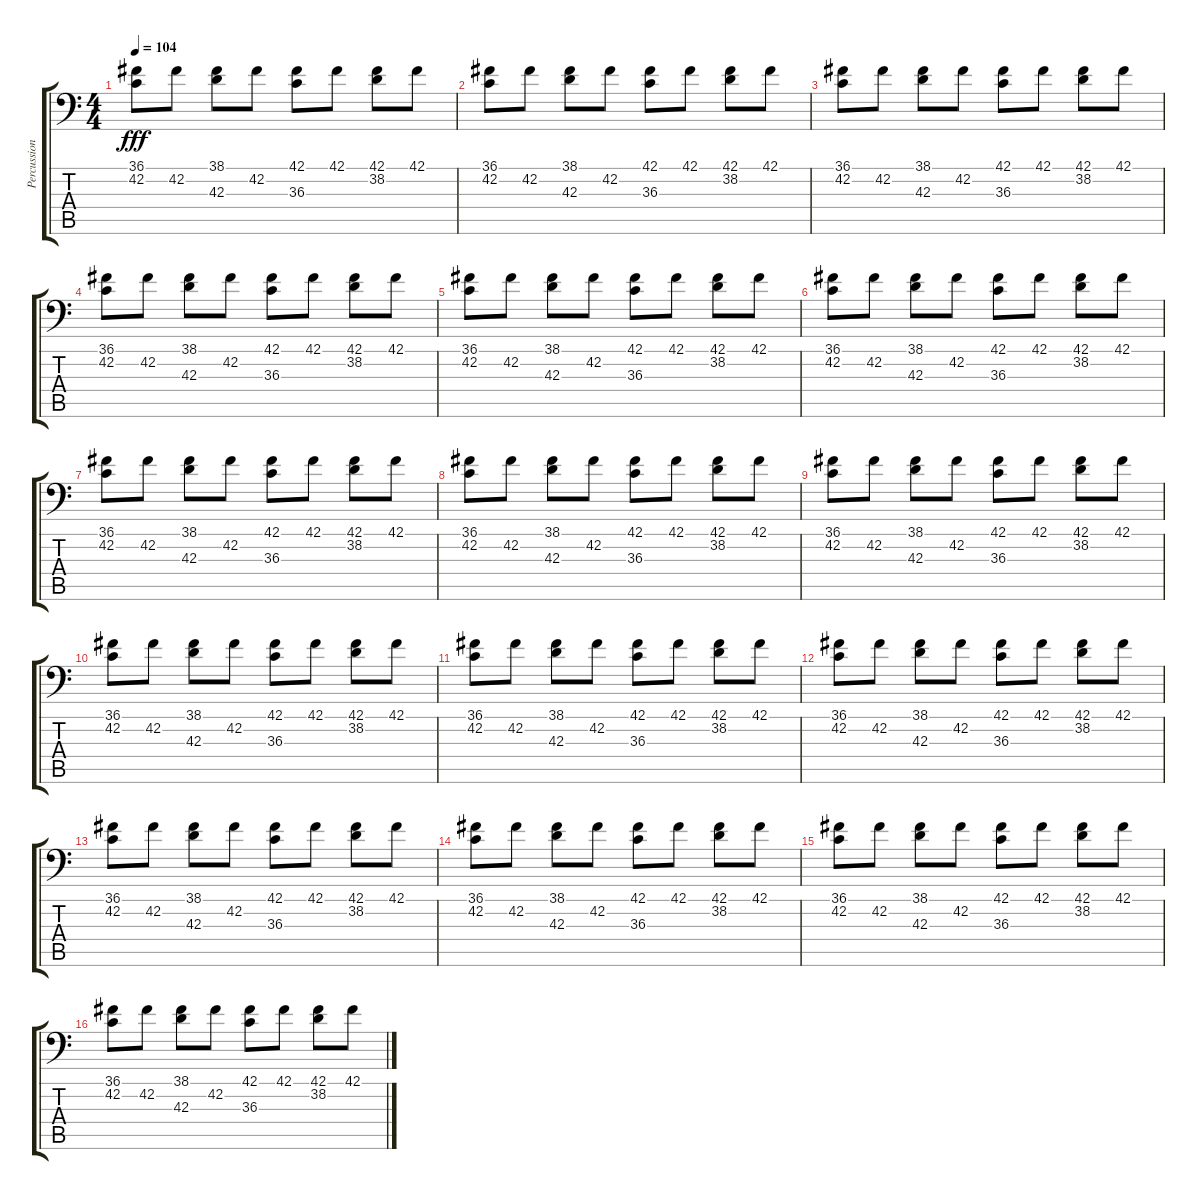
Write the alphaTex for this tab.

\track ("Percussions" "Percussion") {instrument acousticgrandpiano}
\staff {score tabs}
\tuning (C-1 C-1 C-1 C-1 C-1 C-1) {hide}
\ts (4 4)
\tempo 104
\clef f4
\ks c
(36.1 42.2).8{dy fff} 42.2.8 (38.1 42.3).8 42.2.8 (42.1 36.3).8 42.1.8 (42.1 38.2).8 42.1.8 |
(36.1 42.2).8 42.2.8 (38.1 42.3).8 42.2.8 (42.1 36.3).8 42.1.8 (42.1 38.2).8 42.1.8 |
(36.1 42.2).8 42.2.8 (38.1 42.3).8 42.2.8 (42.1 36.3).8 42.1.8 (42.1 38.2).8 42.1.8 |
(36.1 42.2).8 42.2.8 (38.1 42.3).8 42.2.8 (42.1 36.3).8 42.1.8 (42.1 38.2).8 42.1.8 |
(36.1 42.2).8 42.2.8 (38.1 42.3).8 42.2.8 (42.1 36.3).8 42.1.8 (42.1 38.2).8 42.1.8 |
(36.1 42.2).8 42.2.8 (38.1 42.3).8 42.2.8 (42.1 36.3).8 42.1.8 (42.1 38.2).8 42.1.8 |
(36.1 42.2).8 42.2.8 (38.1 42.3).8 42.2.8 (42.1 36.3).8 42.1.8 (42.1 38.2).8 42.1.8 |
(36.1 42.2).8 42.2.8 (38.1 42.3).8 42.2.8 (42.1 36.3).8 42.1.8 (42.1 38.2).8 42.1.8 |
(36.1 42.2).8 42.2.8 (38.1 42.3).8 42.2.8 (42.1 36.3).8 42.1.8 (42.1 38.2).8 42.1.8 |
(36.1 42.2).8 42.2.8 (38.1 42.3).8 42.2.8 (42.1 36.3).8 42.1.8 (42.1 38.2).8 42.1.8 |
(36.1 42.2).8 42.2.8 (38.1 42.3).8 42.2.8 (42.1 36.3).8 42.1.8 (42.1 38.2).8 42.1.8 |
(36.1 42.2).8 42.2.8 (38.1 42.3).8 42.2.8 (42.1 36.3).8 42.1.8 (42.1 38.2).8 42.1.8 |
(36.1 42.2).8 42.2.8 (38.1 42.3).8 42.2.8 (42.1 36.3).8 42.1.8 (42.1 38.2).8 42.1.8 |
(36.1 42.2).8 42.2.8 (38.1 42.3).8 42.2.8 (42.1 36.3).8 42.1.8 (42.1 38.2).8 42.1.8 |
(36.1 42.2).8 42.2.8 (38.1 42.3).8 42.2.8 (42.1 36.3).8 42.1.8 (42.1 38.2).8 42.1.8 |
(36.1 42.2).8 42.2.8 (38.1 42.3).8 42.2.8 (42.1 36.3).8 42.1.8 (42.1 38.2).8 42.1.8
